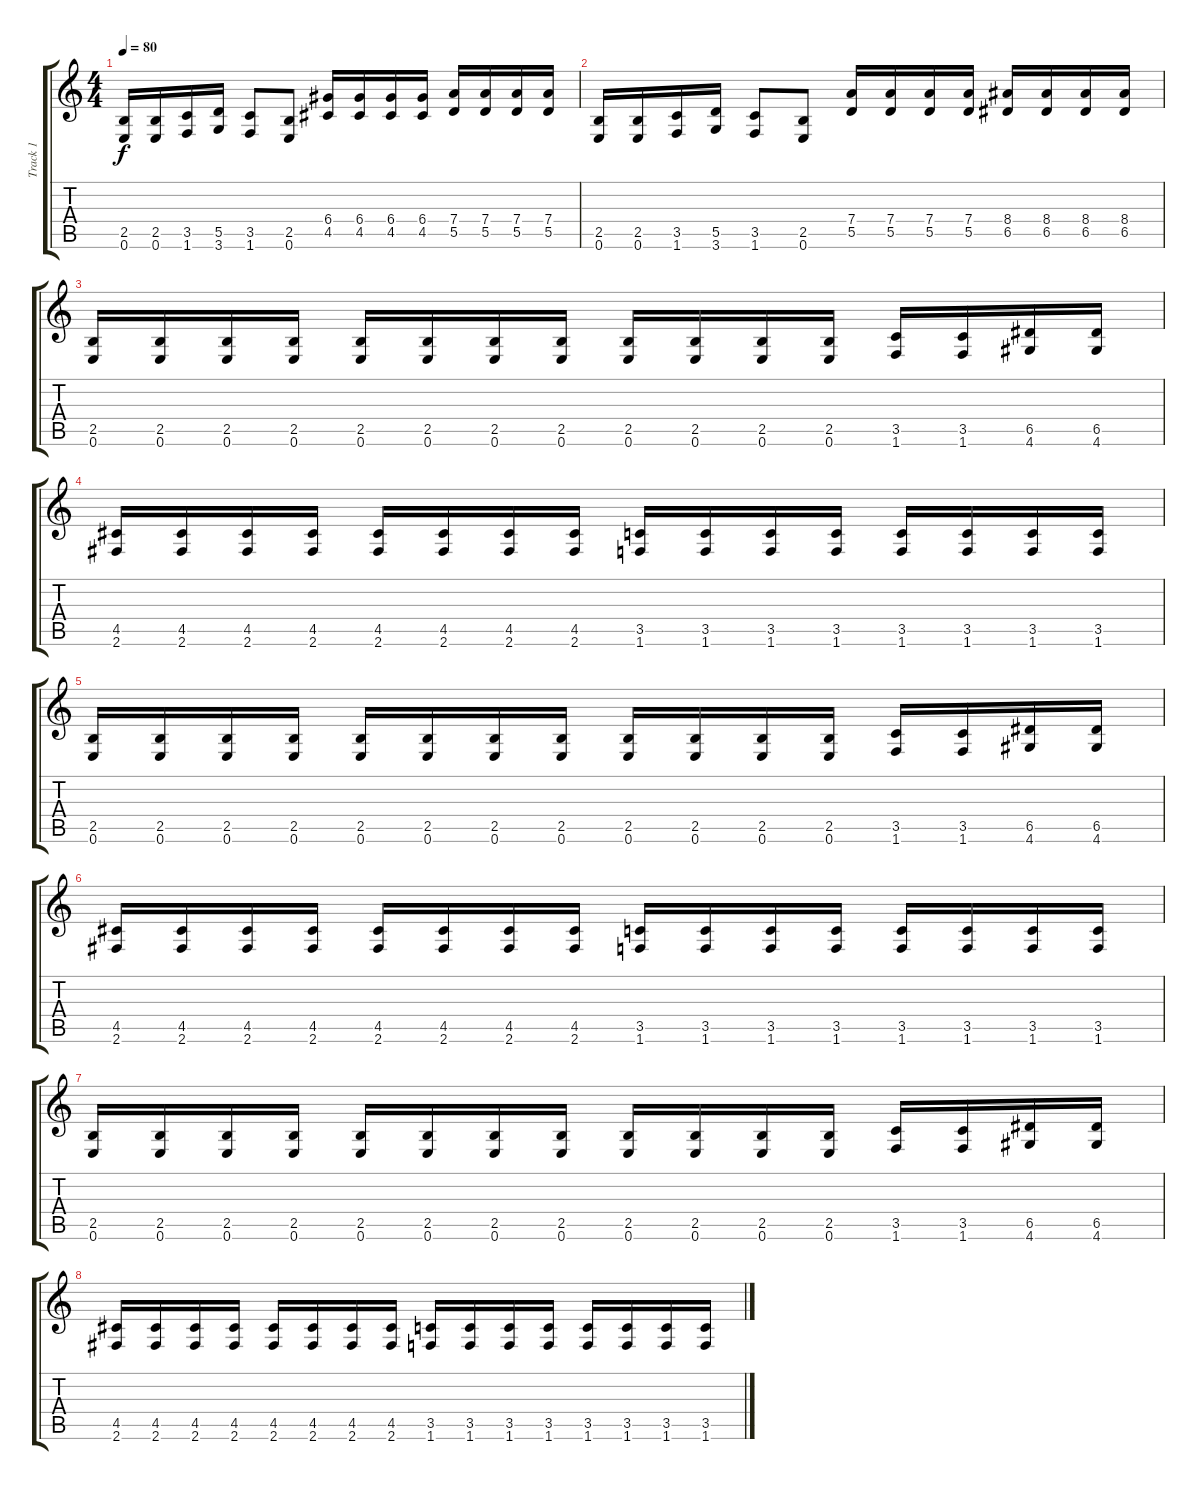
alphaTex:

\track ("Track 1" "Track 1") {instrument distortionguitar}
\staff {score tabs}
\tuning (E4 B3 G3 D3 A2 E2) {hide}
\ts (4 4)
\tempo 80
\clef g2
\ks c
(2.5 0.6).16{dy f} (2.5 0.6).16 (3.5 1.6).16 (5.5 3.6).16 (3.5 1.6).8 (2.5 0.6).8 (6.4 4.5).16 (6.4 4.5).16 (6.4 4.5).16 (6.4 4.5).16 (7.4 5.5).16 (7.4 5.5).16 (7.4 5.5).16 (7.4 5.5).16 |
(2.5 0.6).16 (2.5 0.6).16 (3.5 1.6).16 (5.5 3.6).16 (3.5 1.6).8 (2.5 0.6).8 (7.4 5.5).16 (7.4 5.5).16 (7.4 5.5).16 (7.4 5.5).16 (8.4 6.5).16 (8.4 6.5).16 (8.4 6.5).16 (8.4 6.5).16 |
(2.5 0.6).16 (2.5 0.6).16 (2.5 0.6).16 (2.5 0.6).16 (2.5 0.6).16 (2.5 0.6).16 (2.5 0.6).16 (2.5 0.6).16 (2.5 0.6).16 (2.5 0.6).16 (2.5 0.6).16 (2.5 0.6).16 (3.5 1.6).16 (3.5 1.6).16 (6.5 4.6).16 (6.5 4.6).16 |
(4.5 2.6).16 (4.5 2.6).16 (4.5 2.6).16 (4.5 2.6).16 (4.5 2.6).16 (4.5 2.6).16 (4.5 2.6).16 (4.5 2.6).16 (3.5 1.6).16 (3.5 1.6).16 (3.5 1.6).16 (3.5 1.6).16 (3.5 1.6).16 (3.5 1.6).16 (3.5 1.6).16 (3.5 1.6).16 |
(2.5 0.6).16 (2.5 0.6).16 (2.5 0.6).16 (2.5 0.6).16 (2.5 0.6).16 (2.5 0.6).16 (2.5 0.6).16 (2.5 0.6).16 (2.5 0.6).16 (2.5 0.6).16 (2.5 0.6).16 (2.5 0.6).16 (3.5 1.6).16 (3.5 1.6).16 (6.5 4.6).16 (6.5 4.6).16 |
(4.5 2.6).16 (4.5 2.6).16 (4.5 2.6).16 (4.5 2.6).16 (4.5 2.6).16 (4.5 2.6).16 (4.5 2.6).16 (4.5 2.6).16 (3.5 1.6).16 (3.5 1.6).16 (3.5 1.6).16 (3.5 1.6).16 (3.5 1.6).16 (3.5 1.6).16 (3.5 1.6).16 (3.5 1.6).16 |
(2.5 0.6).16 (2.5 0.6).16 (2.5 0.6).16 (2.5 0.6).16 (2.5 0.6).16 (2.5 0.6).16 (2.5 0.6).16 (2.5 0.6).16 (2.5 0.6).16 (2.5 0.6).16 (2.5 0.6).16 (2.5 0.6).16 (3.5 1.6).16 (3.5 1.6).16 (6.5 4.6).16 (6.5 4.6).16 |
(4.5 2.6).16 (4.5 2.6).16 (4.5 2.6).16 (4.5 2.6).16 (4.5 2.6).16 (4.5 2.6).16 (4.5 2.6).16 (4.5 2.6).16 (3.5 1.6).16 (3.5 1.6).16 (3.5 1.6).16 (3.5 1.6).16 (3.5 1.6).16 (3.5 1.6).16 (3.5 1.6).16 (3.5 1.6).16
